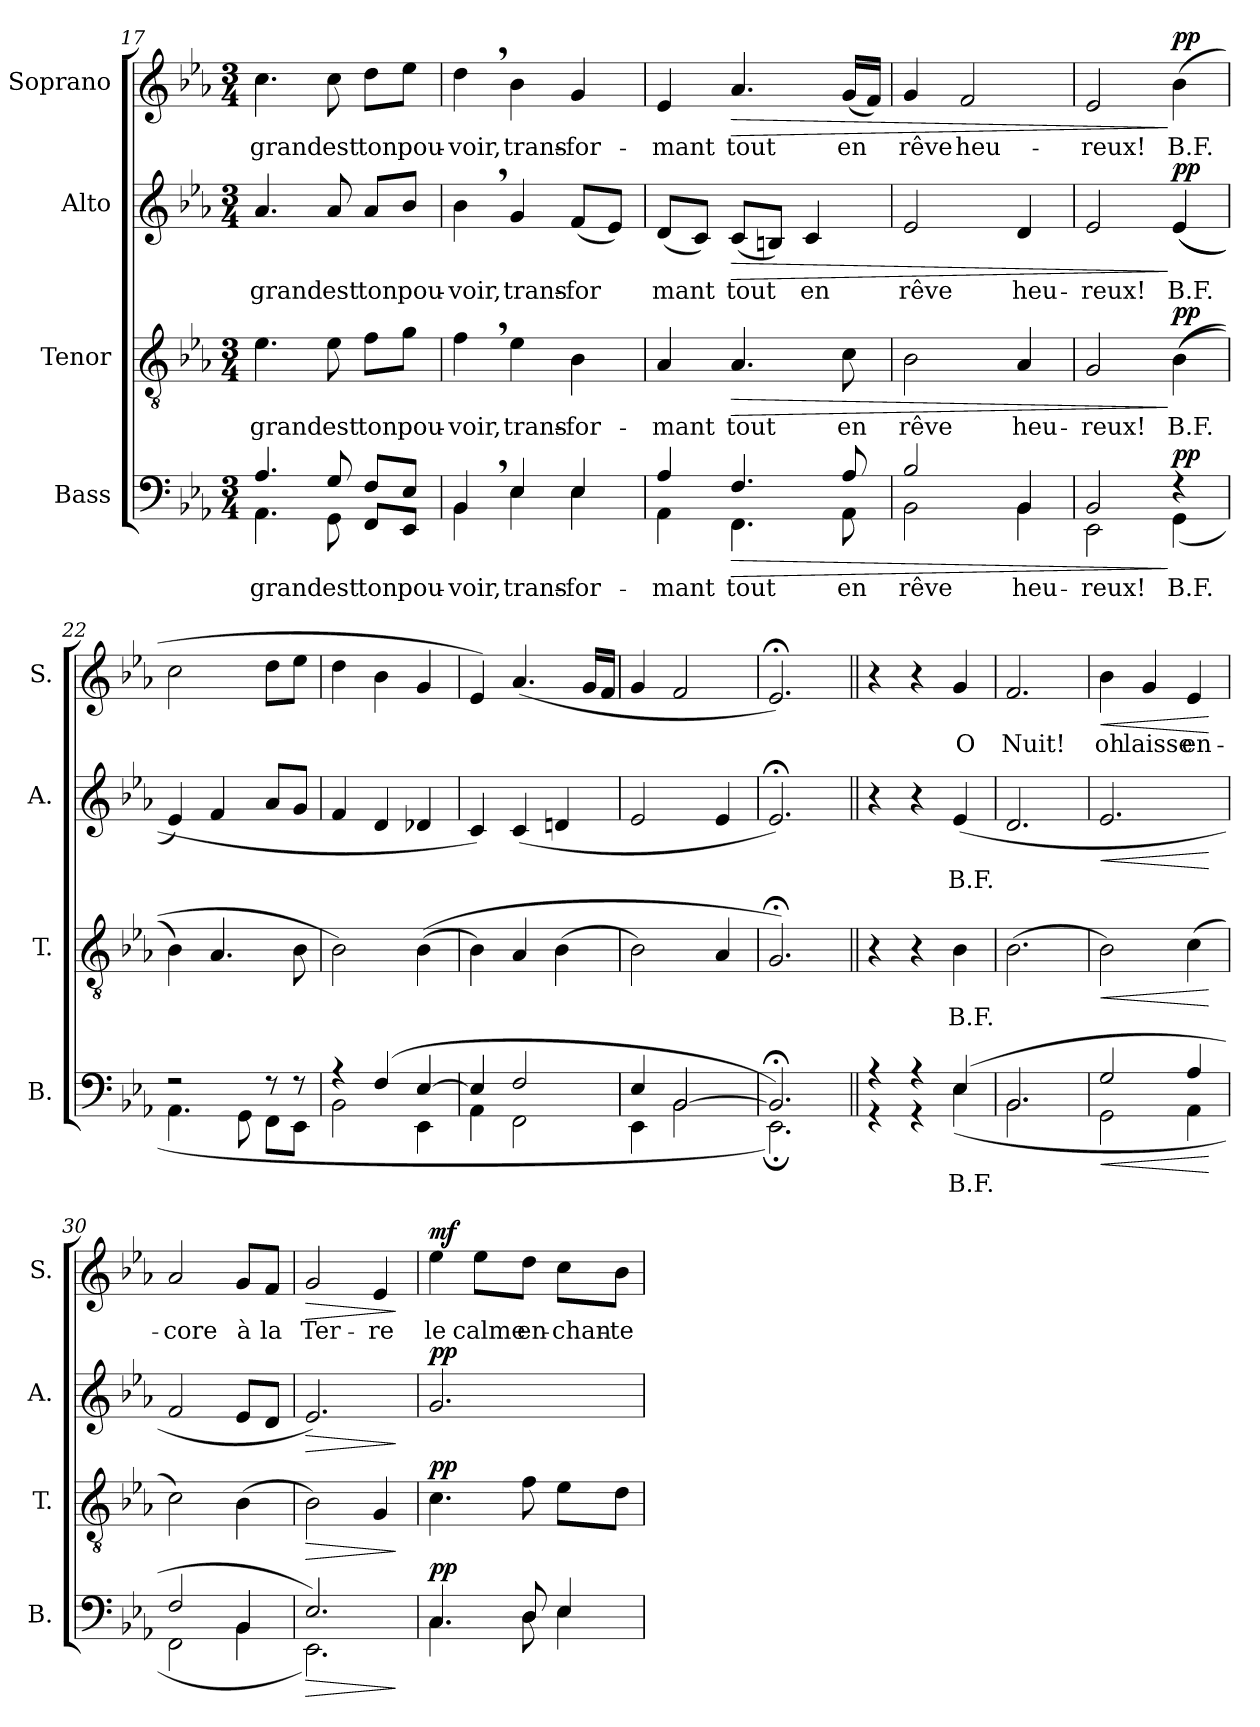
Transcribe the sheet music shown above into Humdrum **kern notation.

**kern	**text	**dynam	**kern	**text	**dynam	**kern	**text	**dynam	**kern	**text	**dynam
*part4	*part4	*part4	*part3	*part3	*part3	*part2	*part2	*part2	*part1	*part1	*part1
*staff4	*staff4	*staff4	*staff3	*staff3	*staff3	*staff2	*staff2	*staff2	*staff1	*staff1	*staff1
*I"Bass	*	*	*I"Tenor	*	*	*I"Alto	*	*	*I"Soprano	*	*
*I'B.	*	*	*I'T.	*	*	*I'A.	*	*	*I'S.	*	*
*clefF4	*	*	*clefGv2	*	*	*clefG2	*	*	*clefG2	*	*
*k[b-e-a-]	*	*	*k[b-e-a-]	*	*	*k[b-e-a-]	*	*	*k[b-e-a-]	*	*
*M3/4	*	*	*M3/4	*	*	*M3/4	*	*	*M3/4	*	*
=17	=17	=17	=17	=17	=17	=17	=17	=17	=17	=17	=17
!	!LO:LY:b:color=#FF0000	!	!	!LO:LY:b	!	!	!LO:LY:b	!	!	!LO:LY:b	!
*^	*	*	*	*	*	*	*	*	*	*	*
4.A-i/	4.AA-i\	grand	.	4.e-\	grand	.	4.a-/	grand	.	4.cc\	grand	.
!	!	!LO:LY:b:color=#FF0000	!	!	!LO:LY:b	!	!	!LO:LY:b	!	!	!LO:LY:b	!
8Gi/	8GGi\	est	.	8e-\	est	.	8a-/	est	.	8cc\	est	.
!	!	!LO:LY:b:color=#FF0000	!	!	!LO:LY:b	!	!	!LO:LY:b	!	!	!LO:LY:b	!
8Fi/L	8FFi/L	ton	.	8f\L	ton	.	8a-/L	ton	.	8dd\L	ton	.
!	!	!LO:LY:b:color=#FF0000	!	!	!LO:LY:b	!	!	!LO:LY:b	!	!	!LO:LY:b	!
8E-i/J	8EE-i/J	pou-	.	8g\J	pou-	.	8b-/J	pou-	.	8ee-\J	pou-	.
=18	=18	=18	=18	=18	=18	=18	=18	=18	=18	=18	=18	=18
!	!	!LO:LY:b:color=#FF0000	!	!	!LO:LY:b	!	!	!LO:LY:b	!	!	!LO:LY:b	!
4BB-,i/	4BB-i\	-voir,	.	4f,\	-voir,	.	4b-,\	-voir,	.	4dd,\	-voir,	.
!	!	!LO:LY:b:color=#FF0000	!	!	!LO:LY:b	!	!	!LO:LY:b	!	!	!LO:LY:b	!
4E-i/	4E-i\	trans-	.	4e-\	trans-	.	4g/	trans-	.	4b-\	trans-	.
!	!	!LO:LY:b:color=#FF0000	!	!	!LO:LY:b	!	!	!LO:LY:b	!	!	!LO:LY:b	!
4E-i/	4E-i\	-for-	.	4B-\	-for-	.	(8f/L	-for	.	4g/	-for-	.
.	.	.	.	.	.	.	8e-/J)	.	.	.	.	.
!!LO:PB:g=z
=19	=19	=19	=19	=19	=19	=19	=19	=19	=19	=19	=19	=19
!	!	!LO:LY:b:color=#FF0000	!	!	!LO:LY:b	!	!	!LO:LY:b	!	!	!LO:LY:b	!
4A-i/	4AA-i\	-mant	.	4A-/	-mant	.	(8d/L	mant	.	4e-/	-mant	.
.	.	.	.	.	.	.	8c/J)	.	.	.	.	.
!	!	!LO:LY:b:color=#FF0000	!LO:HP:b	!	!LO:LY:b	!LO:HP:b	!	!LO:LY:b	!LO:HP:b	!	!LO:LY:b	!LO:HP:b
4.Fi/	4.FFi\	tout	>	4.A-/	tout	>	(>8c/L	tout	>	4.a-/	tout	>
.	.	.	.	.	.	.	8Bn/J)	.	.	.	.	.
!	!	!	!	!	!	!	!	!LO:LY:b	!	!	!	!
.	.	.	.	.	.	.	4c/	en	.	.	.	.
!	!	!LO:LY:b:color=#FF0000	!	!	!LO:LY:b	!	!	!	!	!	!LO:LY:b	!
8A-i/	8AA-i\	en	.	8c\	en	.	.	.	.	(16g/LL	en	.
.	.	.	.	.	.	.	.	.	.	16f/JJ)	.	.
=20	=20	=20	=20	=20	=20	=20	=20	=20	=20	=20	=20	=20
!	!	!LO:LY:b:color=#FF0000	!	!	!LO:LY:b	!	!	!LO:LY:b	!	!	!LO:LY:b	!
2B-i/	2BB-i\	rêve	.	2B-\	rêve	.	2e-/	rêve	.	4g/	rêve	.
!	!	!	!	!	!	!	!	!	!	!	!LO:LY:b	!
.	.	.	.	.	.	.	.	.	.	2f/	heu-	.
!	!	!LO:LY:b:color=#FF0000	!	!	!LO:LY:b	!	!	!LO:LY:b	!	!	!	!
4BB-i/	4BB-i\	heu-	.	4A-/	heu-	.	4d/	heu-	.	.	.	.
=21	=21	=21	=21	=21	=21	=21	=21	=21	=21	=21	=21	=21
!	!	!LO:LY:b:color=#FF0000	!	!	!LO:LY:b	!	!	!LO:LY:b	!	!	!LO:LY:b	!
2BB-i/	2EE-i\	-reux!	.	2G/	-reux!	.	2e-/	-reux!	.	2e-/	-reux!	.
!	!	!LO:LY:b:color=#FF0000	!LO:DY:n=1:a	!	!LO:LY:b	!LO:DY:n=1:a	!	!LO:LY:b	!LO:DY:n=1:a	!	!LO:LY:b	!LO:DY:n=1:a
4r	(4GGi\	B.F.	] pp	((4B-\	B.F.	] pp	((4e-/	B.F.	] pp	(4b-\	B.F.	] pp
=22	=22	=22	=22	=22	=22	=22	=22	=22	=22	=22	=22	=22
2r	4.AA-i\	.	.	4B-\)	.	.	4e-/)	.	.	2cc\	.	.
.	.	.	.	4.A-/	.	.	4f/	.	.	.	.	.
.	8GGi\	.	.	.	.	.	.	.	.	.	.	.
8r	8FFi\L	.	.	.	.	.	8a-/L	.	.	8dd\L	.	.
8r	8EE-i\J	.	.	8B-\	.	.	8g/J	.	.	8ee-\J	.	.
=23	=23	=23	=23	=23	=23	=23	=23	=23	=23	=23	=23	=23
4r	2BB-i\	.	.	2B-\)	.	.	4f/	.	.	4dd\	.	.
(4Fi/	.	.	.	.	.	.	4d/	.	.	4b-\	.	.
[4E-i/	4EE-i\	.	.	((4B-\	.	.	4d-X/	.	.	4g/	.	.
=24	=24	=24	=24	=24	=24	=24	=24	=24	=24	=24	=24	=24
4E-i/]	4AA-i\	.	.	4B-\)	.	.	4c/)	.	.	4e-/)	.	.
2Fi/	2FFi\	.	.	4A-/	.	.	(4c/	.	.	(4.a-/	.	.
.	.	.	.	(4B-\	.	.	4dn/	.	.	.	.	.
.	.	.	.	.	.	.	.	.	.	16g/LL	.	.
.	.	.	.	.	.	.	.	.	.	16f/JJ	.	.
=25	=25	=25	=25	=25	=25	=25	=25	=25	=25	=25	=25	=25
4E-i/	4EE-i\	.	.	2B-\)	.	.	2e-/	.	.	4g/	.	.
[2BB-i/	2BB-i\	.	.	.	.	.	.	.	.	2f/	.	.
.	.	.	.	4A-/	.	.	4e-/	.	.	.	.	.
=26	=26	=26	=26	=26	=26	=26	=26	=26	=26	=26	=26	=26
2.BB-;<i/])	2.EE-;i\)	.	.	2.G;</)	.	.	2.e-;</)	.	.	2.e-;</)	.	.
!!LO:LB:g=z
=27||	=27||	=27||	=27||	=27||	=27||	=27||	=27||	=27||	=27||	=27||	=27||	=27||
4r	4r	.	.	4r	.	.	4r	.	.	4r	.	.
4r	4r	.	.	4r	.	.	4r	.	.	4r	.	.
!	!	!LO:LY:b:color=#FF0000	!	!	!LO:LY:b	!	!	!LO:LY:b	!	!	!LO:LY:b	!
(4E-i/	(4E-i\	B.F.	.	4B-\	B.F.	.	(4e-/	B.F.	.	4g/	O	.
=28	=28	=28	=28	=28	=28	=28	=28	=28	=28	=28	=28	=28
!	!	!	!	!	!	!	!	!	!	!	!LO:LY:b	!
2.BB-i/	2.BB-i\	.	.	(2.B-\	.	.	2.d/	.	.	2.f/	Nuit!	.
=29	=29	=29	=29	=29	=29	=29	=29	=29	=29	=29	=29	=29
!	!	!	!LO:HP:b	!	!	!LO:HP:b	!	!	!LO:HP:b	!	!LO:LY:b	!LO:HP:b
2Gi/	2GGi\	.	<	2B-\)	.	<	2.e-/	.	<	4b-\	oh	<
!	!	!	!	!	!	!	!	!	!	!	!LO:LY:b	!
.	.	.	.	.	.	.	.	.	.	4g/	laisse	.
!	!	!	!	!	!	!	!	!	!	!	!LO:LY:b	!
4A-i/	4AA-i\	.	.	(4c\	.	.	.	.	.	4e-/	en-	.
*v	*v	*	*	*	*	*	*	*	*	*	*	*
.	.	[	.	.	[	.	.	[	.	.	[
=30	=30	=30	=30	=30	=30	=30	=30	=30	=30	=30	=30
*^	*	*	*	*	*	*	*	*	*	*	*
!	!	!	!	!	!	!	!	!	!	!	!LO:LY:b	!
2Fi/	2FFi\	.	.	2c\)	.	.	2f/	.	.	2a-/	-core	.
!	!	!	!	!	!	!	!	!	!	!	!LO:LY:b	!
4BB-i/	4BB-i\	.	.	(4B-\	.	.	8e-/L	.	.	8g/L	à	.
!	!	!	!	!	!	!	!	!	!	!	!LO:LY:b	!
.	.	.	.	.	.	.	8d/J	.	.	8f/J	la	.
=31	=31	=31	=31	=31	=31	=31	=31	=31	=31	=31	=31	=31
!	!	!	!LO:HP:b	!	!	!LO:HP:b	!	!	!LO:HP:b	!	!LO:LY:b	!LO:HP:b
2.E-i/)	2.EE-i\)	.	>	2B-\)	.	>	2.e-/)	.	>	2g/	Ter-	>
!	!	!	!	!	!	!	!	!	!	!	!LO:LY:b	!
.	.	.	.	4G/	.	.	.	.	.	4e-/	-re	.
*v	*v	*	*	*	*	*	*	*	*	*	*	*
.	.	]	.	.	]	.	.	]	.	.	]
=32	=32	=32	=32	=32	=32	=32	=32	=32	=32	=32	=32
*^	*	*	*	*	*	*	*	*	*	*	*
!	!	!	!LO:DY:a	!	!	!LO:DY:a	!	!	!LO:DY:a	!	!LO:LY:b	!LO:DY:a
4.Ci/	4.Ci\	.	pp	4.c\	.	pp	2.g/	.	pp	4ee-\	le	mf
!	!	!	!	!	!	!	!	!	!	!	!LO:LY:b	!
.	.	.	.	.	.	.	.	.	.	8ee-\L	calme	.
!	!	!	!	!	!	!	!	!	!	!	!LO:LY:b	!
8Di/	8Di\	.	.	8f\	.	.	.	.	.	8dd\J	en-	.
!	!	!	!	!	!	!	!	!	!	!	!LO:LY:b	!
4E-i/	4E-i\	.	.	8e-\L	.	.	.	.	.	8cc\L	-chan-	.
!	!	!	!	!	!	!	!	!	!	!	!LO:LY:b	!
.	.	.	.	8d\J	.	.	.	.	.	8b-\J	-te-	.
*v	*v	*	*	*	*	*	*	*	*	*	*	*
=	=	=	=	=	=	=	=	=	=	=	=
*-	*-	*-	*-	*-	*-	*-	*-	*-	*-	*-	*-
